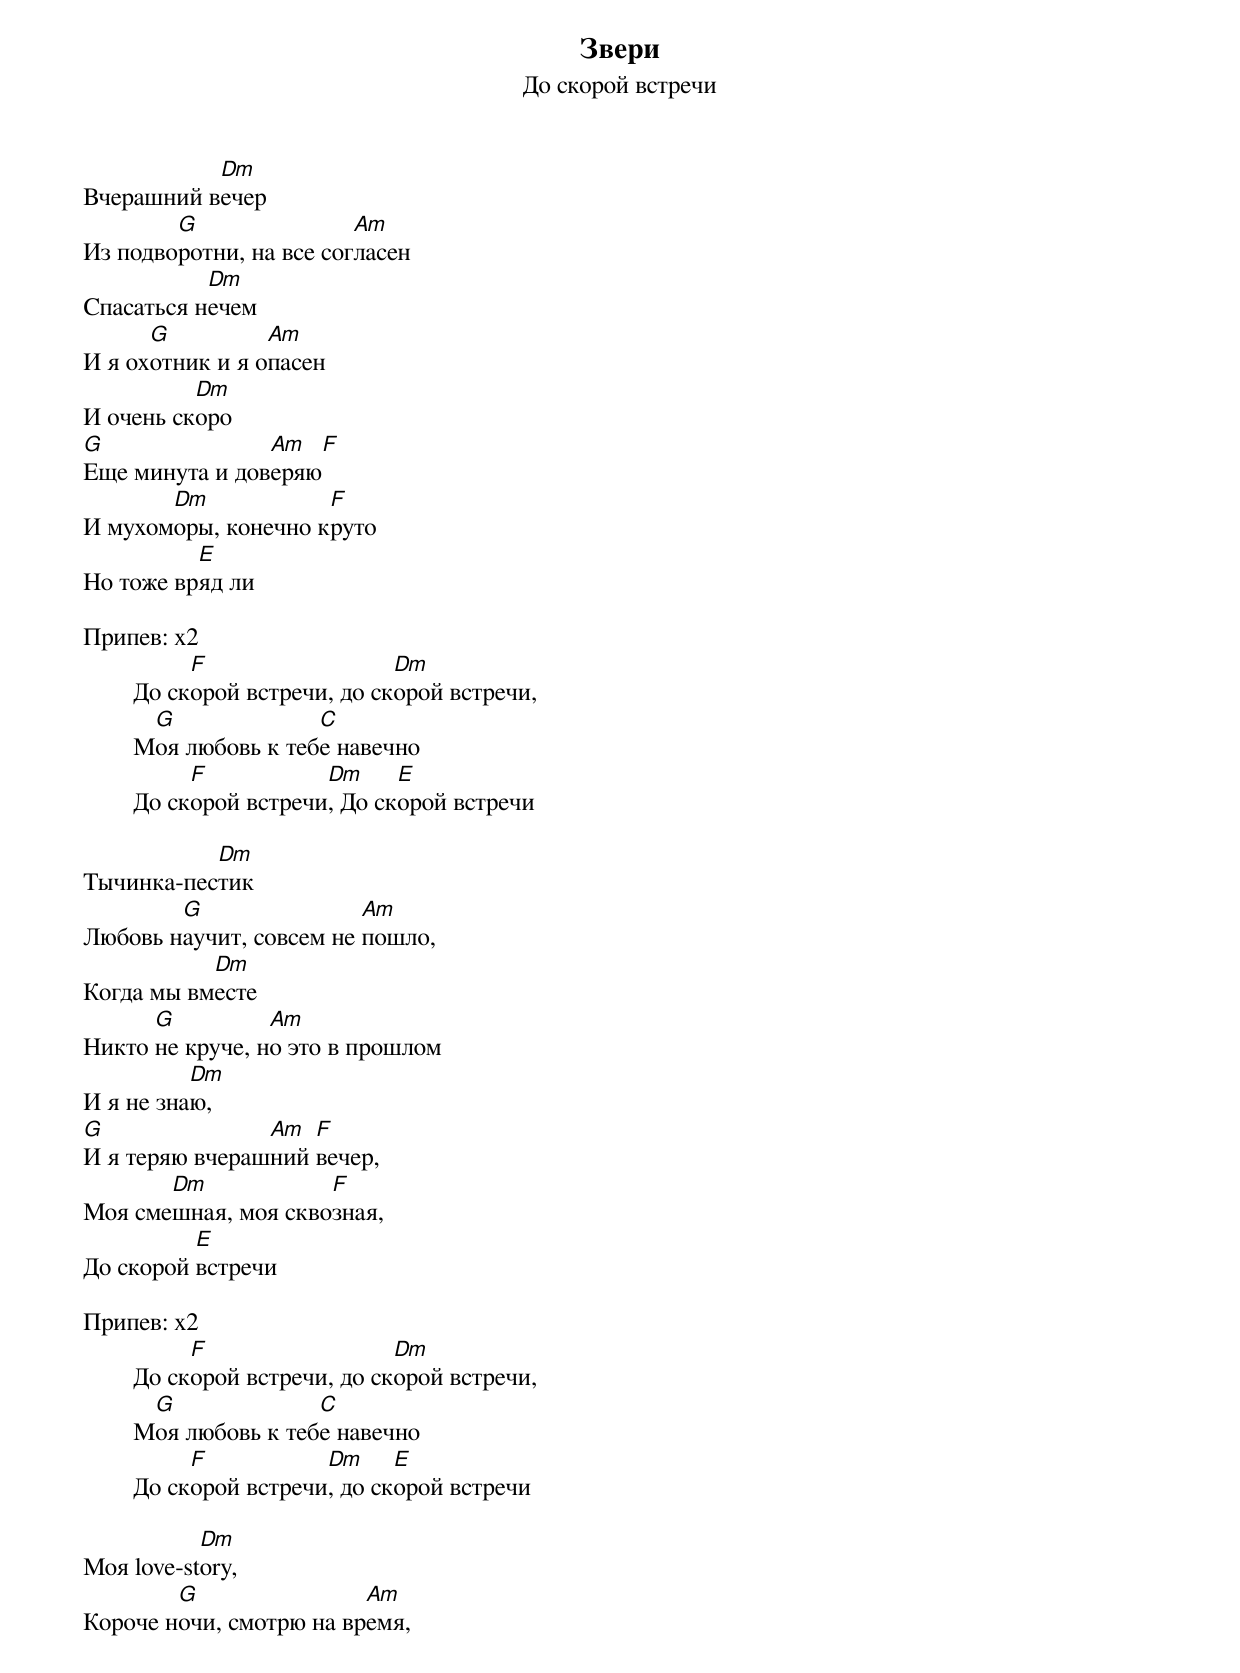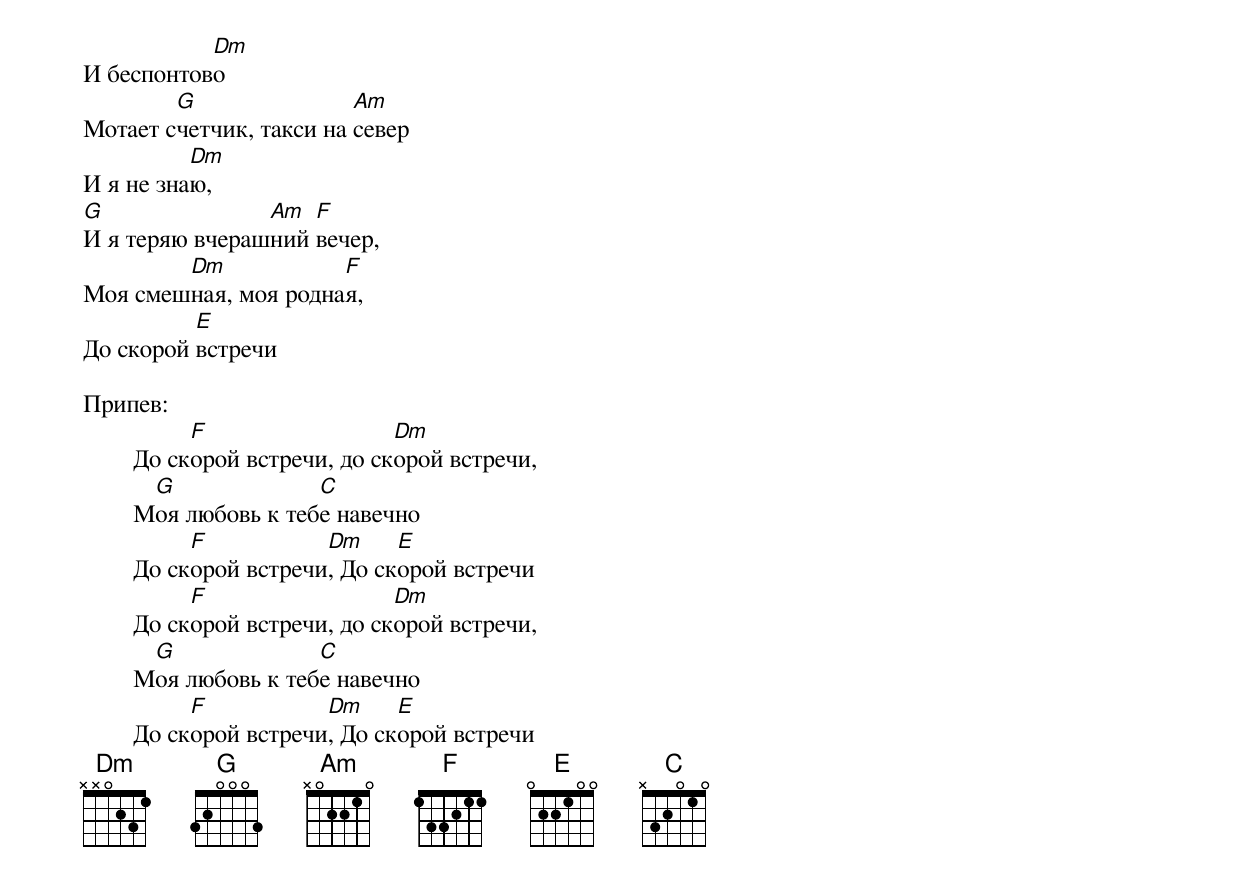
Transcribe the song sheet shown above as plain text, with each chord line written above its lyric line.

Звери
До скорой встречи
	   Dm
Вчерашний вечер
	G		 Am
Из подворотни, на все согласен
           Dm
Спасаться нечем
      G		 Am
И я охотник и я опасен
	  Dm
И очень скоро
G 	        Am  F
Еще минута и доверяю
       Dm            F
И мухоморы, конечно круто
          E
Но тоже вряд ли

Припев: x2
	     F                  Dm
	До скорой встречи, до скорой встречи,
	 G              C
	Моя любовь к тебе навечно
             F           Dm     E
	До скорой встречи, До скорой встречи

	   Dm
Тычинка-пестик
	G                Am
Любовь научит, совсем не пошло,
	   Dm
Когда мы вместе
      G		 Am
Никто не круче, но это в прошлом
	  Dm
И я не знаю,
G 	        Am  F
И я теряю вчерашний вечер,
       Dm            F
Моя смешная, моя сквозная,
          E
До скорой встречи

Припев: x2
	     F                  Dm
	До скорой встречи, до скорой встречи,
	 G              C
	Моя любовь к тебе навечно
             F           Dm     E
	До скорой встречи, до скорой встречи

	   Dm
Моя love-story,
	G                Am
Короче ночи, смотрю на время,
	   Dm
И беспонтово
	G                Am
Мотает счетчик, такси на север
	  Dm
И я не знаю,
G 	        Am  F
И я теряю вчерашний вечер,
        Dm            F
Моя смешная, моя родная,
          E
До скорой встречи

Припев:
	     F                  Dm
	До скорой встречи, до скорой встречи,
	 G              C
	Моя любовь к тебе навечно
             F           Dm     E
	До скорой встречи, До скорой встречи
	     F                  Dm
	До скорой встречи, до скорой встречи,
	 G              C
	Моя любовь к тебе навечно
             F           Dm     E
	До скорой встречи, До скорой встречи
